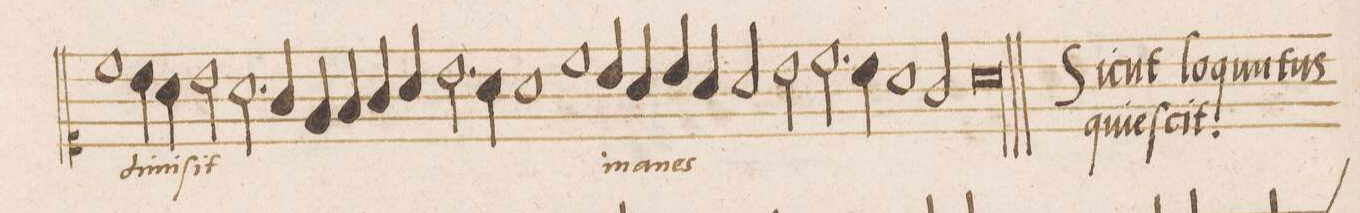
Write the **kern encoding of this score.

**kern	**text
*I"DISCANTVS	*
*clefC1	*
*k[]	*
*met(C|)	*
*M2/1	*
1cc	di-
4b\	-mi-
4a\	.
=120-	=120-
2b\	-ſit
2.a\	.
4g/	.
4e/	.
4f/	.
=121-	=121-
4g/	.
4a/	.
2.b\	.
4a\	.
1a\	.
=122-	=122-
1cc	i-
4b/	-na-
4a/	-nes
=123-	=123-
4b/	.
4a/	.
2a/	.
2b\	.
2.cc\	.
=124-	=124-
4b\	.
1a	.
2g/	.
=125-	=125-
0a\l	.
=126||	=126||
0ryy	.
=127-	=127-
0ryy	.
=128-	=128-
0ryy	.
=129-	=129-
0ryy	.
=130-	=130-
0ryy	.
=131-	=131-
0ryy	.
=132-	=132-
0ryy	.
=133-	=133-
0ryy	.
=134-	=134-
0ryy	.
=135-	=135-
0ryy	.
=136-	=136-
0ryy	.
=137-	=137-
0ryy	.
=138-	=138-
0ryy	.
=139-	=139-
0ryy	.
=140-	=140-
0ryy	.
=141-	=141-
0ryy	.
=142-	=142-
0ryy	.
=143-	=143-
0ryy	.
=144-	=144-
0ryy	.
=145-	=145-
0ryy	.
=146-	=146-
0ryy	.
=147-	=147-
0ryy	.
=148-	=148-
0ryy	.
=149-	=149-
0ryy	.
=150-	=150-
0ryy	.
=151-	=151-
0ryy	.
=152-	=152-
0ryy	.
=153-	=153-
0ryy	.
=154-	=154-
0ryy	.
=155||	=155||
*-	*-
